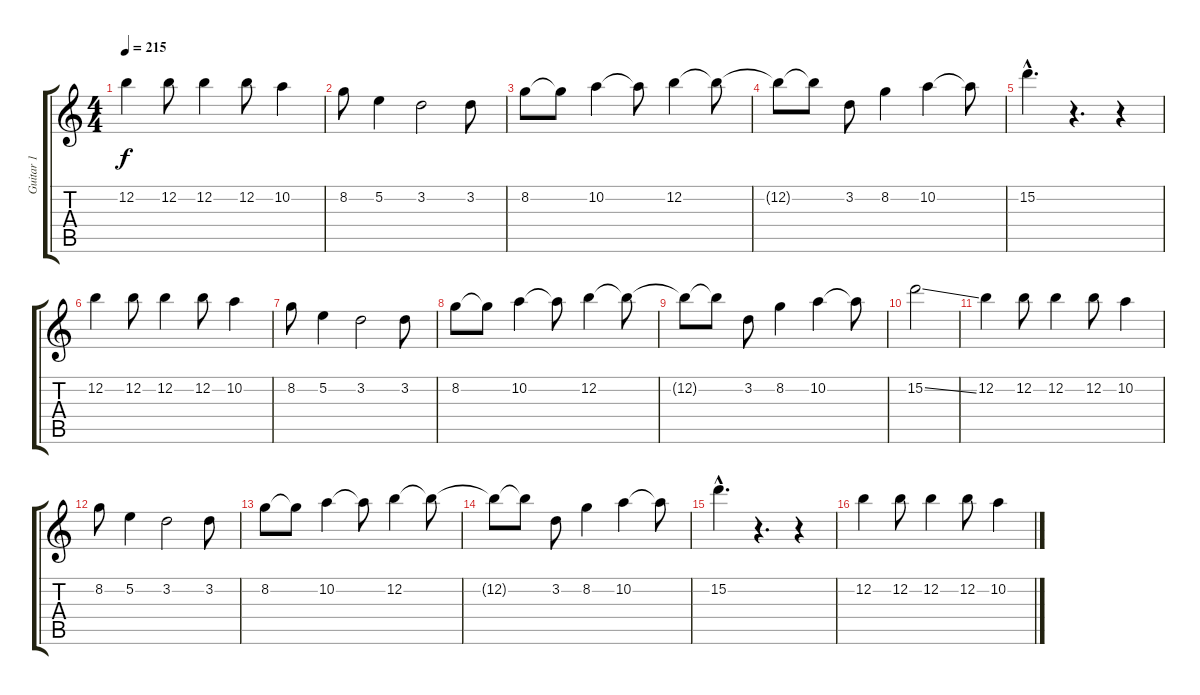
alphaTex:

\track ("Guitar 1" "Guitar 1") {instrument electricguitarjazz}
\staff {score tabs}
\tuning (E4 B3 G3 D3 A2 E2) {hide}
\ts (4 4)
\tempo 215
\clef g2
\ks c
12.2.4{dy f instrument electricguitarjazz} 12.2.8 12.2.4 12.2.8 10.2.4 |
8.2.8 5.2.4 3.2.2 3.2.8 |
8.2.8 8.2{t}.8 10.2.4 10.2{t}.8 12.2.4 12.2{t}.8 |
12.2{t}.8 12.2{t}.8 3.2.8 8.2.4 10.2.4 10.2{t}.8 |
15.2{hac}.4{d} r.4{d} r.4 |
12.2.4 12.2.8 12.2.4 12.2.8 10.2.4 |
8.2.8 5.2.4 3.2.2 3.2.8 |
8.2.8 8.2{t}.8 10.2.4 10.2{t}.8 12.2.4 12.2{t}.8 |
12.2{t}.8 12.2{t}.8 3.2.8 8.2.4 10.2.4 10.2{t}.8 |
15.2{ss}.2 |
12.2.4 12.2.8 12.2.4 12.2.8 10.2.4 |
8.2.8 5.2.4 3.2.2 3.2.8 |
8.2.8 8.2{t}.8 10.2.4 10.2{t}.8 12.2.4 12.2{t}.8 |
12.2{t}.8 12.2{t}.8 3.2.8 8.2.4 10.2.4 10.2{t}.8 |
15.2{hac}.4{d} r.4{d} r.4 |
12.2.4 12.2.8 12.2.4 12.2.8 10.2.4
